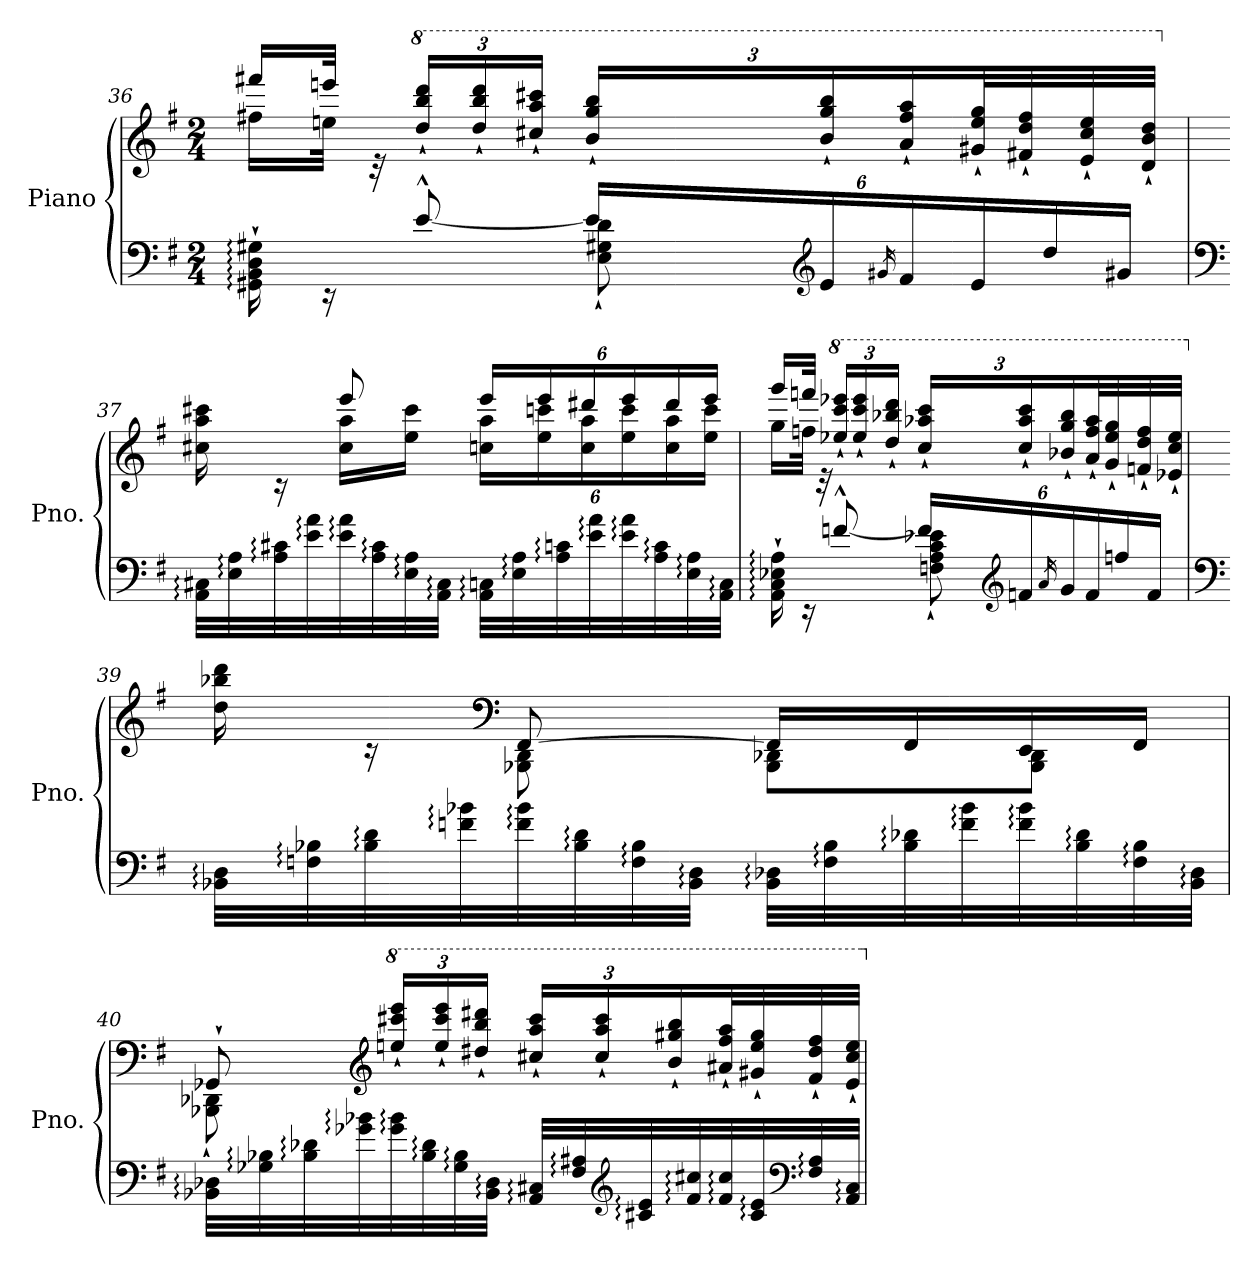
**kern	**kern
*part1	*part1
*staff2	*staff1
*I"Piano	*
*I'Pno.	*
!!LO:LB:g=z
*clefF4	*clefG2
*k[f#]	*k[f#]
*M2/4	*M2/4
=36	=36
*^	*^
16GG#X\:` 16BB\:` 16D\:` 16G#X\:`	4ryy	16fff#X/LL	16ff#X\LL
16rEE	.	32eeen/JJk	32een\JJk
.	.	32rc	4ryy
*	*	*8va	*
*	*	*Xbrackettup	*
[8e^^/	.	24ddd/` 24bbb/` 24dddd/`LL	.
.	.	24ddd/` 24bbb/` 24dddd/`	.
.	.	24ccc#X/` 24aaa/` 24cccc#X/`JJ	.
*Xbrackettup	*	*	*
24e/LL]	8E\` 8G#X\` 8d\`	24bb/` 24ggg/` 24bbb/`LL	.
*clefG2	*	*	*
24e/	.	24bb/` 24ggg/` 24bbb/`	.
16qg#X/	.	.	.
24f#/	.	24aa/` 24fff#/` 24aaa/`	.
.	.	.	8ryy
24e/	8ryy	32gg#X/` 32eee/` 32ggg/`L	.
.	.	32ff#X/` 32ddd/` 32fff#/`	.
24dd/	.	.	.
.	.	32ee/` 32ccc#/` 32eee/`	.
24g#/JJ	.	.	.
.	.	32dd/` 32bb/` 32ddd/`JJJ	32ryy
*v	*v	*	*
!!LO:LB:g=z	!!
=37	=37	=37
*clefF4	*	*
*	*X8va	*
32AA\: 32C#X\:LLL	16cc#X\ 16aa\ 16ccc#X\	8ryy
32E\: 32A\:	.	.
32A\: 32c#X\:	16rc	.
32e\: 32a\:	.	.
32e\: 32a\:	8eee/	16cc#\: 16aa\:LL
32A\: 32c#\:	.	.
32E\: 32A\:	.	16ee\ 16ccc#\JJ
32AA\: 32C#\:JJJ	.	.
32AA\: 32Cn\:LLL	24eee/LL	24ccn\ 24aa\LL
32E\: 32A\:	.	.
.	24eee/	24ee\ 24cccn\
32A\: 32cn\:	.	.
.	24ddd#X/	24cc\ 24aa\
32e\: 32a\:	.	.
32e\: 32a\:	24eee/	24ee\ 24ccc\
32A\: 32c\:	.	.
.	24ddd#/	24cc\ 24aa\
32E\: 32A\:	.	.
.	24eee/JJ	24ee\ 24ccc\JJ
32AA\: 32C\:JJJ	.	.
!!LO:LB:g=z	!!
=38	=38	=38
*^	*	*
16AA\:` 16C\:` 16E-X\:` 16A\:`	4ryy	16ggg/LL	16gg\LL
16rEE	.	32fffn/JJk	32ffn\JJk
.	.	32rc	4ryy
*	*	*8va	*
[8fn^^/	.	24eee-X/` 24cccc/` 24eeee-X/`LL	.
.	.	24eee-/` 24cccc/` 24eeee-/`	.
.	.	24ddd/` 24bbb-X/` 24dddd/`JJ	.
24f/LL]	8Fn\` 8A\` 8c\` 8e-X\`	24ccc/` 24aaa-X/` 24cccc/`LL	.
*clefG2	*	*	*
24fn/	.	24ccc/` 24aaa-/` 24cccc/`	.
16qa/	.	.	.
24g/	.	24bb-X/` 24ggg/` 24bbb-/`	.
.	.	.	8ryy
24f/	8ryy	32aa/` 32fff/` 32aaa-/`L	.
.	.	32gg/` 32eee-/` 32ggg/`	.
24ffn/	.	.	.
.	.	32ffn/` 32ddd/` 32fff/`	.
24f/JJ	.	.	.
.	.	32ee-X/` 32ccc/` 32eee-/`JJJ	32ryy
*v	*v	*	*
!!LO:PB:g=z	!!
=39	=39	=39
*clefF4	*	*
*	*X8va	*
32BB-X\: 32D\:LLL	16dd\ 16bb-X\ 16ddd\	8ryy
32Fn\: 32B-X\:	.	.
32B-\: 32d\:	16rc	.
32fn\: 32b-X\:	.	.
*	*clefF4	*
32f\: 32b-\:	[8FF#/	8BBB-X\ 8DD\
32B-\: 32d\:	.	.
32F\: 32B-\:	.	.
32BB-\: 32D\:JJJ	.	.
32BB-\: 32D-X\:LLL	16FF#/LL]	8BBB-\ 8DD-X\L
32F\: 32B-\:	.	.
32B-\: 32d-X\:	16FF#/	.
32f\: 32b-\:	.	.
32f\: 32b-\:	16EE/	8BBB-\ 8DD-\J
32B-\: 32d-\:	.	.
32F\: 32B-\:	16FF#/JJ	.
32BB-\: 32D-\:JJJ	.	.
!!LO:LB:g=z	!!
=40	=40	=40
32BB-X\: 32D-X\:LLL	8GG-X`/	8BBB-X\` 8DD-X\`
32G-X\: 32B-X\:	.	.
32B-\: 32d-X\:	.	.
32g-X\: 32b-X\:	.	.
*	*clefG2	*
*	*8va	*
32g-\: 32b-\:	24eeen/` 24cccc#X/` 24eeee/`LL	4.ryy
32B-\: 32d-\:	.	.
.	24eee/` 24cccc#/` 24eeee/`	.
32G-\: 32B-\:	.	.
.	24ddd#X/` 24bbb/` 24dddd#X/`JJ	.
32BB-\: 32D-\:JJJ	.	.
32AA/: 32C#X/:LLL	24ccc#X/` 24aaa/` 24cccc#/`LL	.
32F#/: 32A#X/:	.	.
.	24ccc#/` 24aaa/` 24cccc#/`	.
*clefG2	*	*
32c#X/: 32e/:	.	.
.	24bb/` 24ggg#X/` 24bbb/`	.
32f#/: 32cc#X/:	.	.
32f#/: 32cc#/:	32aa#X/` 32fff#/` 32aaa/`L	.
32c#/: 32e/:	32gg#X/` 32eee/` 32ggg#/`	.
*clefF4	*	*
32F#/: 32A#/:	32ff#/` 32ddd#/` 32fff#/`	.
32AA/: 32C#/:JJJ	32ee/` 32ccc#/` 32eee/`JJJ	.
*	*v	*v
*	*X8va
=	=
*-	*-
